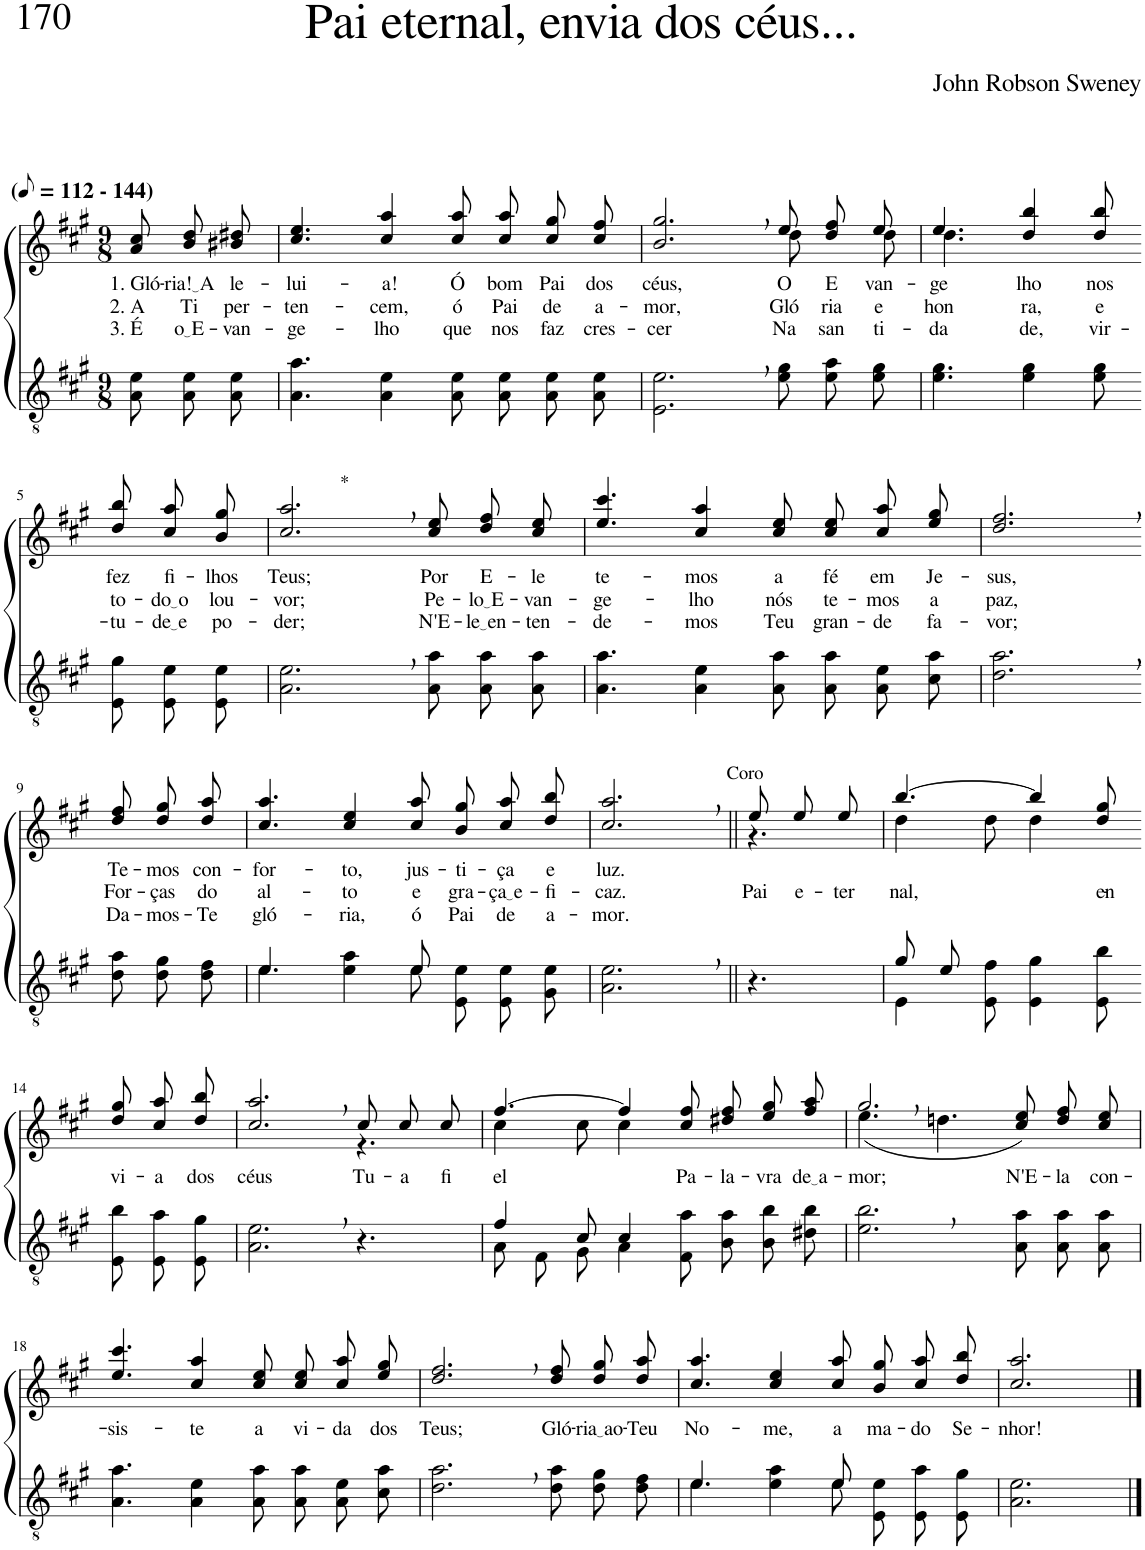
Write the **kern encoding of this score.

**kern	**kern	**text	**text	**text
*part2	*part1	*part1	*part1	*part1
*staff2	*staff1	*staff1	*staff1	*staff1
*I"Parte III e IV	*I"Parte I e II	*	*	*
*clefGv2	*clefG2	*	*	*
*Trd5c9	*Trd5c9	*	*	*
*k[f#c#g#]	*k[f#c#g#]	*	*	*
*M9/8	*M9/8	*	*	*
*MM56	*MM56	*	*	*
=1	=1	=1	=1	=1
!	!LO:TX:a:B:t=(	!	!	!
!	!LO:TX:a:B:t=- 144)	!	!	!
!	!	!LO:LY:b	!LO:LY:b	!LO:LY:b
8A\ 8e\L	8a\ 8cc#\L	1. Gló-	2. A	3. É
!	!	!LO:LY:b	!LO:LY:b	!LO:LY:b
8A\ 8e\	8b\ 8dd\	ria! A	Ti	o E
!	!	!LO:LY:b	!LO:LY:b	!LO:LY:b
8A\ 8e\J	8b#X\ 8dd#X\J	le-	per-	-van-
=2	=2	=2	=2	=2
!	!	!LO:LY:b	!LO:LY:b	!LO:LY:b
4.A\ 4.a\	4.cc#/ 4.ee/	-lui-	-ten-	-ge-
!	!	!LO:LY:b	!LO:LY:b	!LO:LY:b
4A\ 4e\	4cc#/ 4aa/	-a!	-cem,	-lho
!	!	!LO:LY:b	!LO:LY:b	!LO:LY:b
8A\ 8e\	8cc#/ 8aa/	Ó	ó	que
!	!	!LO:LY:b	!LO:LY:b	!LO:LY:b
8A\ 8e\L	8cc#\ 8aa\L	bom	Pai	nos
!	!	!LO:LY:b	!LO:LY:b	!LO:LY:b
8A\ 8e\	8cc#\ 8gg#\	Pai	de	faz
!	!	!LO:LY:b	!LO:LY:b	!LO:LY:b
8A\ 8e\J	8cc#\ 8ff#\J	dos	a-	cres-
=3	=3	=3	=3	=3
!	!	!LO:LY:b	!LO:LY:b	!LO:LY:b
*	*^	*	*	*
2.E\, 2.e\,	2.b/, 2.gg#/,	2.ryy	céus,	-mor,	-cer
!	!	!	!LO:LY:b	!LO:LY:b	!LO:LY:b
8e\ 8g#\L	8ee\L	8dd\L	O	Gló-	Na
!	!	!	!LO:LY:b	!LO:LY:b	!LO:LY:b
8e\ 8a\	8dd\ 8ff#\	8ryy	E-	-ria	san-
!	!	!	!LO:LY:b	!LO:LY:b	!LO:LY:b
8e\ 8g#\J	8ee\J	8dd\J	-van-	e	-ti-
=4	=4	=4	=4	=4	=4
!	!	!	!LO:LY:b	!LO:LY:b	!LO:LY:b
4.e\ 4.g#\	4.ee/	4.dd\	-ge-	hon-	-da-
!	!	!	!LO:LY:b	!LO:LY:b	!LO:LY:b
4e\ 4g#\	4dd/ 4bb/	4.ryy	-lho	-ra,	-de,
!	!	!	!LO:LY:b	!LO:LY:b	!LO:LY:b
8e\ 8g#\	8dd/ 8bb/	.	nos	e	vir-
*	*v	*v	*	*	*
!!LO:LB:g=z
=5-	=5-	=5-	=5-	=5-
!	!	!LO:LY:b	!LO:LY:b	!LO:LY:b
8E/ 8g#/L	8dd\ 8bb\L	fez	to-	-tu-
!	!	!LO:LY:b	!LO:LY:b	!LO:LY:b
8E/ 8e/	8cc#\ 8aa\	fi-	do o	de e
!	!	!LO:LY:b	!LO:LY:b	!LO:LY:b
8E/ 8e/J	8b\ 8gg#\J	-lhos	lou-	po-
=6	=6	=6	=6	=6
!	!LO:TX:a:t=*	!	!	!
!	!	!LO:LY:b	!LO:LY:b	!LO:LY:b
2.A\, 2.e\,	2.cc#/, 2.aa/,	Teus;	-vor;	-der;
!	!	!LO:LY:b	!LO:LY:b	!LO:LY:b
8A\ 8a\L	8cc#\ 8ee\L	Por	Pe-	N'E-
!	!	!LO:LY:b	!LO:LY:b	!LO:LY:b
8A\ 8a\	8dd\ 8ff#\	E-	lo E	le en
!	!	!LO:LY:b	!LO:LY:b	!LO:LY:b
8A\ 8a\J	8cc#\ 8ee\J	-le	-van-	-ten-
=7	=7	=7	=7	=7
!	!	!LO:LY:b	!LO:LY:b	!LO:LY:b
4.A\ 4.a\	4.ee/ 4.ccc#/	te-	-ge-	-de-
!	!	!LO:LY:b	!LO:LY:b	!LO:LY:b
4A\ 4e\	4cc#/ 4aa/	-mos	-lho	-mos
!	!	!LO:LY:b	!LO:LY:b	!LO:LY:b
8A\ 8a\	8cc#/ 8ee/	a	nós	Teu
!	!	!LO:LY:b	!LO:LY:b	!LO:LY:b
8A\ 8a\L	8cc#\ 8ee\L	fé	te-	gran-
!	!	!LO:LY:b	!LO:LY:b	!LO:LY:b
8A\ 8e\	8cc#\ 8aa\	em	-mos	-de
!	!	!LO:LY:b	!LO:LY:b	!LO:LY:b
8c#\ 8a\J	8ee\ 8gg#\J	Je-	a	fa-
=8	=8	=8	=8	=8
!	!	!LO:LY:b	!LO:LY:b	!LO:LY:b
2.d\, 2.a\,	2.dd/, 2.ff#/,	-sus,	paz,	-vor;
!!LO:LB:g=z
=9-	=9-	=9-	=9-	=9-
!	!	!LO:LY:b	!LO:LY:b	!LO:LY:b
8d\ 8a\L	8dd\ 8ff#\L	Te-	For-	Da-
!	!	!LO:LY:b	!LO:LY:b	!LO:LY:b
8d\ 8g#\	8dd\ 8gg#\	-mos	-ças	-mos-
!	!	!LO:LY:b	!LO:LY:b	!LO:LY:b
8d\ 8f#\J	8dd\ 8aa\J	con-	do	-Te
=10	=10	=10	=10	=10
*^	*	*	*	*
!	!	!	!LO:LY:b	!LO:LY:b	!LO:LY:b
4.e\	4.e/	4.cc#/ 4.aa/	-for-	al-	gló-
!	!	!	!LO:LY:b	!LO:LY:b	!LO:LY:b
4e\ 4a\	4ryy	4cc#/ 4ee/	-to,	-to	-ria,
!	!	!	!LO:LY:b	!LO:LY:b	!LO:LY:b
8e/	8e\	8cc#/ 8aa/	jus-	e	ó
!	!	!	!LO:LY:b	!LO:LY:b	!LO:LY:b
8E/ 8e/L	4.ryy	8b\ 8gg#\L	-ti-	gra-	Pai
!	!	!	!LO:LY:b	!LO:LY:b	!LO:LY:b
8E/ 8e/	.	8cc#\ 8aa\	-ça	ça e	de
!	!	!	!LO:LY:b	!LO:LY:b	!LO:LY:b
8G#/ 8e/J	.	8dd\ 8bb\J	e	-fi-	a-
*v	*v	*	*	*	*
=11	=11	=11	=11	=11
!	!LO:TX:a:t=Coro	!	!	!
!	!	!LO:LY:b	!LO:LY:b	!LO:LY:b
2.A\, 2.e\,	2.cc#/, 2.aa/,	luz.	-caz.	-mor.
=12||	=12||	=12||	=12||	=12||
!	!	!	!LO:LY:b	!
*	*^	*	*	*
4.r	8ee/L	4.r	.	Pai	.
!	!	!	!	!LO:LY:b	!
.	8ee/	.	.	e-	.
!	!	!	!	!LO:LY:b	!
.	8ee/J	.	.	-ter-	.
=13	=13	=13	=13	=13	=13
*^	*	*	*	*	*
!	!	!	!	!	!LO:LY:b	!
8g#/L	4E\	[4.bb/	4dd\	.	-nal,	.
8e/J	.	.	.	.	.	.
8ryy	8E\ 8f#\	.	8dd\	.	.	.
4.ryy	4E\ 4g#\	4bb/]	4dd\	.	.	.
!	!	!	!	!	!LO:LY:b	!
.	8E\ 8b\	8dd/ 8gg#/	8ryy	.	en-	.
!!LO:LB:g=z
=14-	=14-	=14-	=14-	=14-	=14-	=14-
!	!	!	!	!LO:LY:b	!	!
*v	*v	*	*	*	*	*
*	*v	*v	*	*	*
8E\ 8b\L	8dd\ 8gg#\L	vi-	.	.
!	!	!LO:LY:b	!	!
8E\ 8a\	8cc#\ 8aa\	-a	.	.
!	!	!LO:LY:b	!	!
8E\ 8g#\J	8dd\ 8bb\J	dos	.	.
=15	=15	=15	=15	=15
!	!	!LO:LY:b	!	!
*	*^	*	*	*
2.A\, 2.e\,	2.cc#/, 2.aa/,	2.ryy	céus	.	.
!	!	!	!LO:LY:b	!	!
4.r	8cc#/L	4.r	Tu-	.	.
!	!	!	!LO:LY:b	!	!
.	8cc#/	.	-a	.	.
!	!	!	!LO:LY:b	!	!
.	8cc#/J	.	fi-	.	.
=16	=16	=16	=16	=16	=16
*^	*	*	*	*	*
!	!	!	!	!LO:LY:b	!	!
4f#/	8A\L	[4.ff#/	4cc#\	-el	.	.
.	8F#\	.	.	.	.	.
8c#/	8G#\J	.	8cc#\	.	.	.
4c#/	4A\	4ff#/]	4cc#\	.	.	.
!	!	!	!	!LO:LY:b	!	!
2ryy	8F#\ 8a\	8cc#/ 8ff#/	2ryy	Pa-	.	.
!	!	!	!	!LO:LY:b	!	!
.	8B\ 8a\L	8dd#X\ 8ff#\L	.	-la-	.	.
!	!	!	!	!LO:LY:b	!	!
.	8B\ 8b\	8ee\ 8gg#\	.	-vra	.	.
!	!	!	!	!LO:LY:b	!	!
.	8d#X\ 8b\J	8ff#\ 8aa\J	.	de a	.	.
=17	=17	=17	=17	=17	=17	=17
!	!	!	!	!LO:LY:b	!	!
*v	*v	*	*	*	*	*
2.e\, 2.b\,	(4.ee,\	2.gg#/	-mor;	.	.
.	4.ddn\	.	.	.	.
!	!	!	!LO:LY:b	!	!
8A\ 8a\L	4.ryy	8cc#\ 8ee\L)	N'E-	.	.
!	!	!	!LO:LY:b	!	!
8A\ 8a\	.	8dd\ 8ff#\	-la	.	.
!	!	!	!LO:LY:b	!	!
8A\ 8a\J	.	8cc#\ 8ee\J	con-	.	.
!!LO:LB:g=z
=18	=18	=18	=18	=18	=18
!	!	!	!LO:LY:b	!	!
*	*v	*v	*	*	*
4.A\ 4.a\	4.ee/ 4.ccc#/	-sis-	.	.
!	!	!LO:LY:b	!	!
4A\ 4e\	4cc#/ 4aa/	-te	.	.
!	!	!LO:LY:b	!	!
8A\ 8a\	8cc#/ 8ee/	a	.	.
!	!	!LO:LY:b	!	!
8A\ 8a\L	8cc#\ 8ee\L	vi-	.	.
!	!	!LO:LY:b	!	!
8A\ 8e\	8cc#\ 8aa\	-da	.	.
!	!	!LO:LY:b	!	!
8c#\ 8a\J	8ee\ 8gg#\J	dos	.	.
=19	=19	=19	=19	=19
!	!	!LO:LY:b	!	!
2.d\, 2.a\,	2.dd/, 2.ff#/,	Teus;	.	.
!	!	!LO:LY:b	!	!
8d\ 8a\L	8dd\ 8ff#\L	Gló-	.	.
!	!	!LO:LY:b	!	!
8d\ 8g#\	8dd\ 8gg#\	ria ao	.	.
!	!	!LO:LY:b	!	!
8d\ 8f#\J	8dd\ 8aa\J	-Teu	.	.
=20	=20	=20	=20	=20
*^	*	*	*	*
!	!	!	!LO:LY:b	!	!
4.e/	4.e\	4.cc#/ 4.aa/	No-	.	.
!	!	!	!LO:LY:b	!	!
4ryy	4e\ 4a\	4cc#/ 4ee/	-me,	.	.
!	!	!	!LO:LY:b	!	!
8e/	8e\	8cc#/ 8aa/	a	.	.
!	!	!	!LO:LY:b	!	!
4.ryy	8E\ 8e\L	8b\ 8gg#\L	ma-	.	.
!	!	!	!LO:LY:b	!	!
.	8E\ 8a\	8cc#\ 8aa\	-do	.	.
!	!	!	!LO:LY:b	!	!
.	8E\ 8g#\J	8dd\ 8bb\J	Se-	.	.
=21	=21	=21	=21	=21	=21
!	!	!	!LO:LY:b	!	!
*v	*v	*	*	*	*
2.A\ 2.e\	2.cc#/ 2.aa/	-nhor!	.	.
==	==	==	==	==
*-	*-	*-	*-	*-
